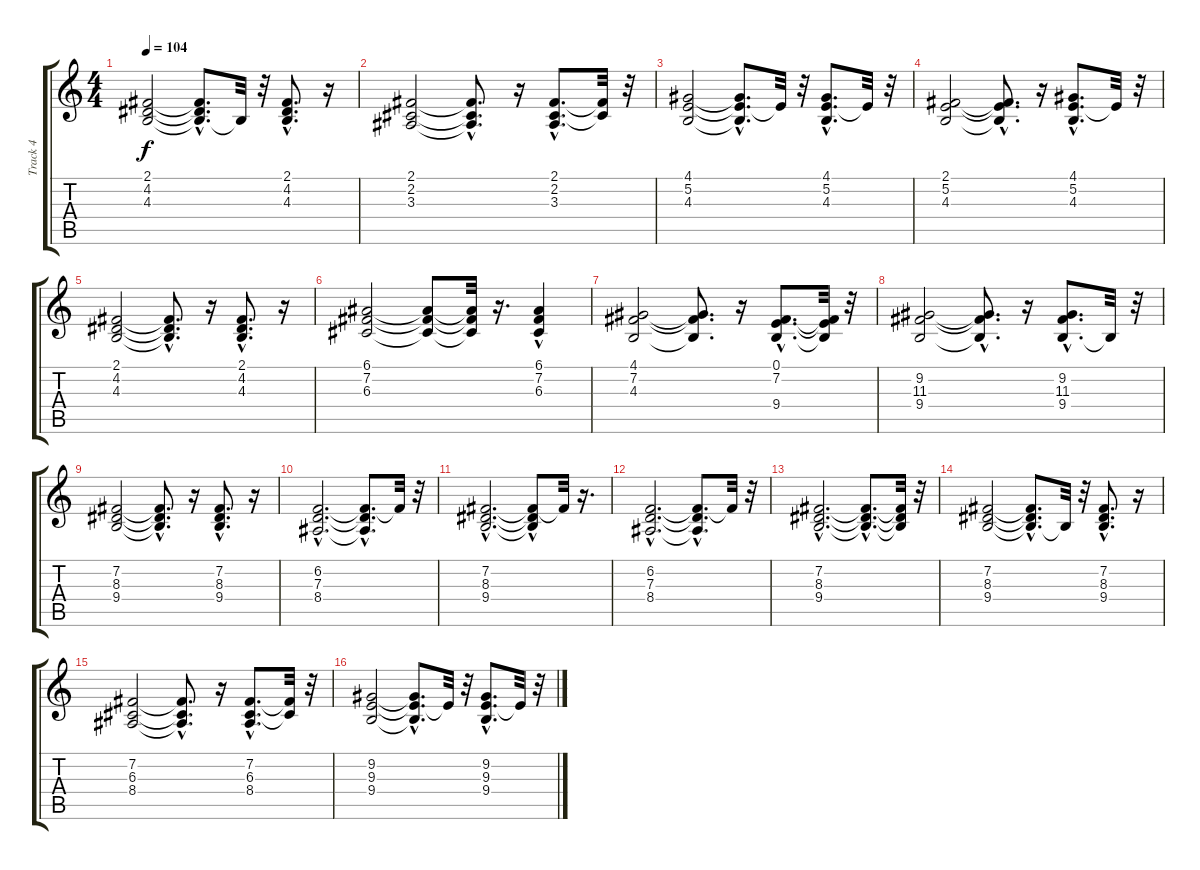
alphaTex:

\track ("Track 4" "Track 4") {instrument acousticgrandpiano}
\staff {score tabs}
\tuning (E4 B3 G3 D3 A2 E2) {hide}
\ts (4 4)
\tempo 104
\clef g2
\ks c
(2.1 4.2 4.3).2{dy f instrument acousticgrandpiano} (2.1{hac t} 4.2{hac t} 4.3{hac t}).8{d} 4.3{t}.32 r.32 (2.1{hac} 4.2 4.3{hac}).8{d} r.16 |
(2.1 2.2 3.3).2 (2.1{hac t} 2.2{hac t} 3.3{hac t}).8{d} r.16 (2.1{hac} 2.2{hac} 3.3{hac}).8{d} (2.1{t} 2.2{t}).32 r.32 |
(4.1 5.2 4.3).2 (4.1{hac t} 5.2{hac t} 4.3{hac t}).8{d} 5.2{t}.32 r.32 (4.1{hac} 5.2{hac} 4.3{hac}).8{d} 5.2{t}.32 r.32 |
(2.1 5.2 4.3).2 (2.1{t} 5.2{hac t} 4.3{hac t}).8{d} r.16 (4.1 5.2{hac} 4.3{hac}).8{d} 5.2{t}.32 r.32 |
(2.1 4.2 4.3).2 (2.1{hac t} 4.2{hac t} 4.3{hac t}).8{d} r.16 (2.1{hac} 4.2{hac} 4.3{hac}).8{d} r.16 |
(6.1 7.2 6.3).2 (6.1{t} 7.2{t} 6.3{t}).8 (6.1{t} 7.2{t} 6.3{t}).32 r.16{d} (6.1{hac} 7.2 6.3{hac}).4 |
(4.1 7.2 4.3).2 (4.1{t} 7.2{t} 4.3{t}).8{d} r.16 (0.1{hac} 7.2{hac} 9.4{hac}).8{d} (0.1{t} 7.2{t} 9.4{t}).32 r.32 |
(9.2 11.3 9.4).2 (9.2{hac t} 11.3{hac t} 9.4{hac t}).8{d} r.16 (9.2{hac} 11.3{hac} 9.4{hac}).8{d} 9.4{t}.32 r.32 |
(7.2 8.3 9.4).2 (7.2{hac t} 8.3{hac t} 9.4{hac t}).8{d} r.16 (7.2{hac} 8.3{hac} 9.4{hac}).8{d} r.16 |
(6.2{hac} 7.3{hac} 8.4{hac}).2{d} (6.2{hac t} 7.3{hac t} 8.4{t}).8{d} 6.2{t}.32 r.32 |
(7.2{hac} 8.3{hac} 9.4{hac}).2{d} (7.2{t} 8.3{hac t} 9.4{t}).8 7.2{t}.32 r.16{d} |
(6.2{hac} 7.3{hac} 8.4{hac}).2{d} (6.2{hac t} 7.3{hac t} 8.4{t}).8{d} 6.2{t}.32 r.32 |
(7.2{hac} 8.3{hac} 9.4{hac}).2{d} (7.2{hac t} 8.3{hac t} 9.4{hac t}).8{d} (7.2{t} 8.3{t} 9.4{t}).32 r.32 |
(7.2 8.3 9.4).2 (7.2{hac t} 8.3{hac t} 9.4{hac t}).8{d} 9.4{t}.32 r.32 (7.2{hac} 8.3 9.4{hac}).8{d} r.16 |
(7.2 6.3 8.4).2 (7.2{hac t} 6.3{hac t} 8.4{hac t}).8{d} r.16 (7.2{hac} 6.3{hac} 8.4{hac}).8{d} (7.2{t} 6.3{t}).32 r.32 |
(9.2 9.3 9.4).2 (9.2{hac t} 9.3{hac t} 9.4{hac t}).8{d} 9.3{t}.32 r.32 (9.2{hac} 9.3{hac} 9.4{hac}).8{d} 9.3{t}.32 r.32
